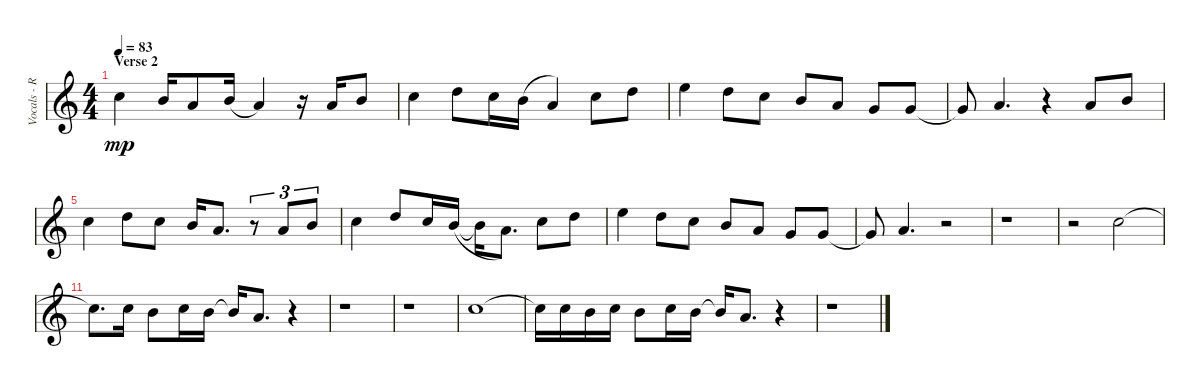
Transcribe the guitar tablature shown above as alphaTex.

\defaultSystemsLayout 4
\bracketExtendMode nobrackets
\defaultBarNumberDisplay FirstOfSystem
\track ("Vocals - R. Plant" "Vocals - R") {instrument acousticgrandpiano}
\staff {score}
\tuning (E4 B3 G3 D3 A2 E2)
\ts (4 4)
\section ("" "Verse 2")
\tempo 83
\clef g2
\scale
1.05296
\ks aminor
8.1.4{dy mp} 7.1.16 5.1.8 7.1.16{legatoorigin} 5.1.4 r.16 5.1.16 7.1.8 |
\scale
0.973518 8.1.4 10.1.8 8.1.16 7.1.16{legatoorigin} 5.1.4 8.1.8 10.1.8 |
\scale
0.973518 12.1.4 10.1.8 8.1.8 7.1.8 5.1.8 3.1.8 3.1.8 |
\scale
1.05296 3.1{t}.8 5.1.4{d} r.4 5.1.8 7.1.8 |
\scale
0.973518 8.1.4 10.1.8 8.1.8 7.1.16 5.1.8{d} r.8{tu (3 2)} 5.1.8{tu (3 2)} 7.1.8{tu (3 2)} |
\scale
0.973518 8.1.4 10.1.8 8.1.16 7.1.16{legatoorigin} 7.1{t}.16{legatoorigin beam invert} 5.1.8{d} 8.1.8 10.1.8 |
\scale
1.05296 12.1.4 10.1.8 8.1.8 7.1.8 5.1.8 3.1.8 3.1.8 |
\scale
0.973518 3.1{t}.8 5.1.4{d} r.2 |
\scale
0.973518 r.1 |
\scale
1.05296 r.2 8.1.2 |
\scale
0.973518 8.1{t}.8{d} 8.1.16 7.1.8 8.1.16 7.1.16 7.1{t}.16 5.1.8{d} r.4 |
\scale
0.973518 r.1 |
\scale
1.05296 r.1 |
\scale
0.973518 8.1.1 |
\scale
0.973518 8.1{t}.16 8.1.16 7.1.16 8.1.16 7.1.8 8.1.16 7.1.16 7.1{t}.16 5.1.8{d} r.4 |
\scale
1.05296 r.1
